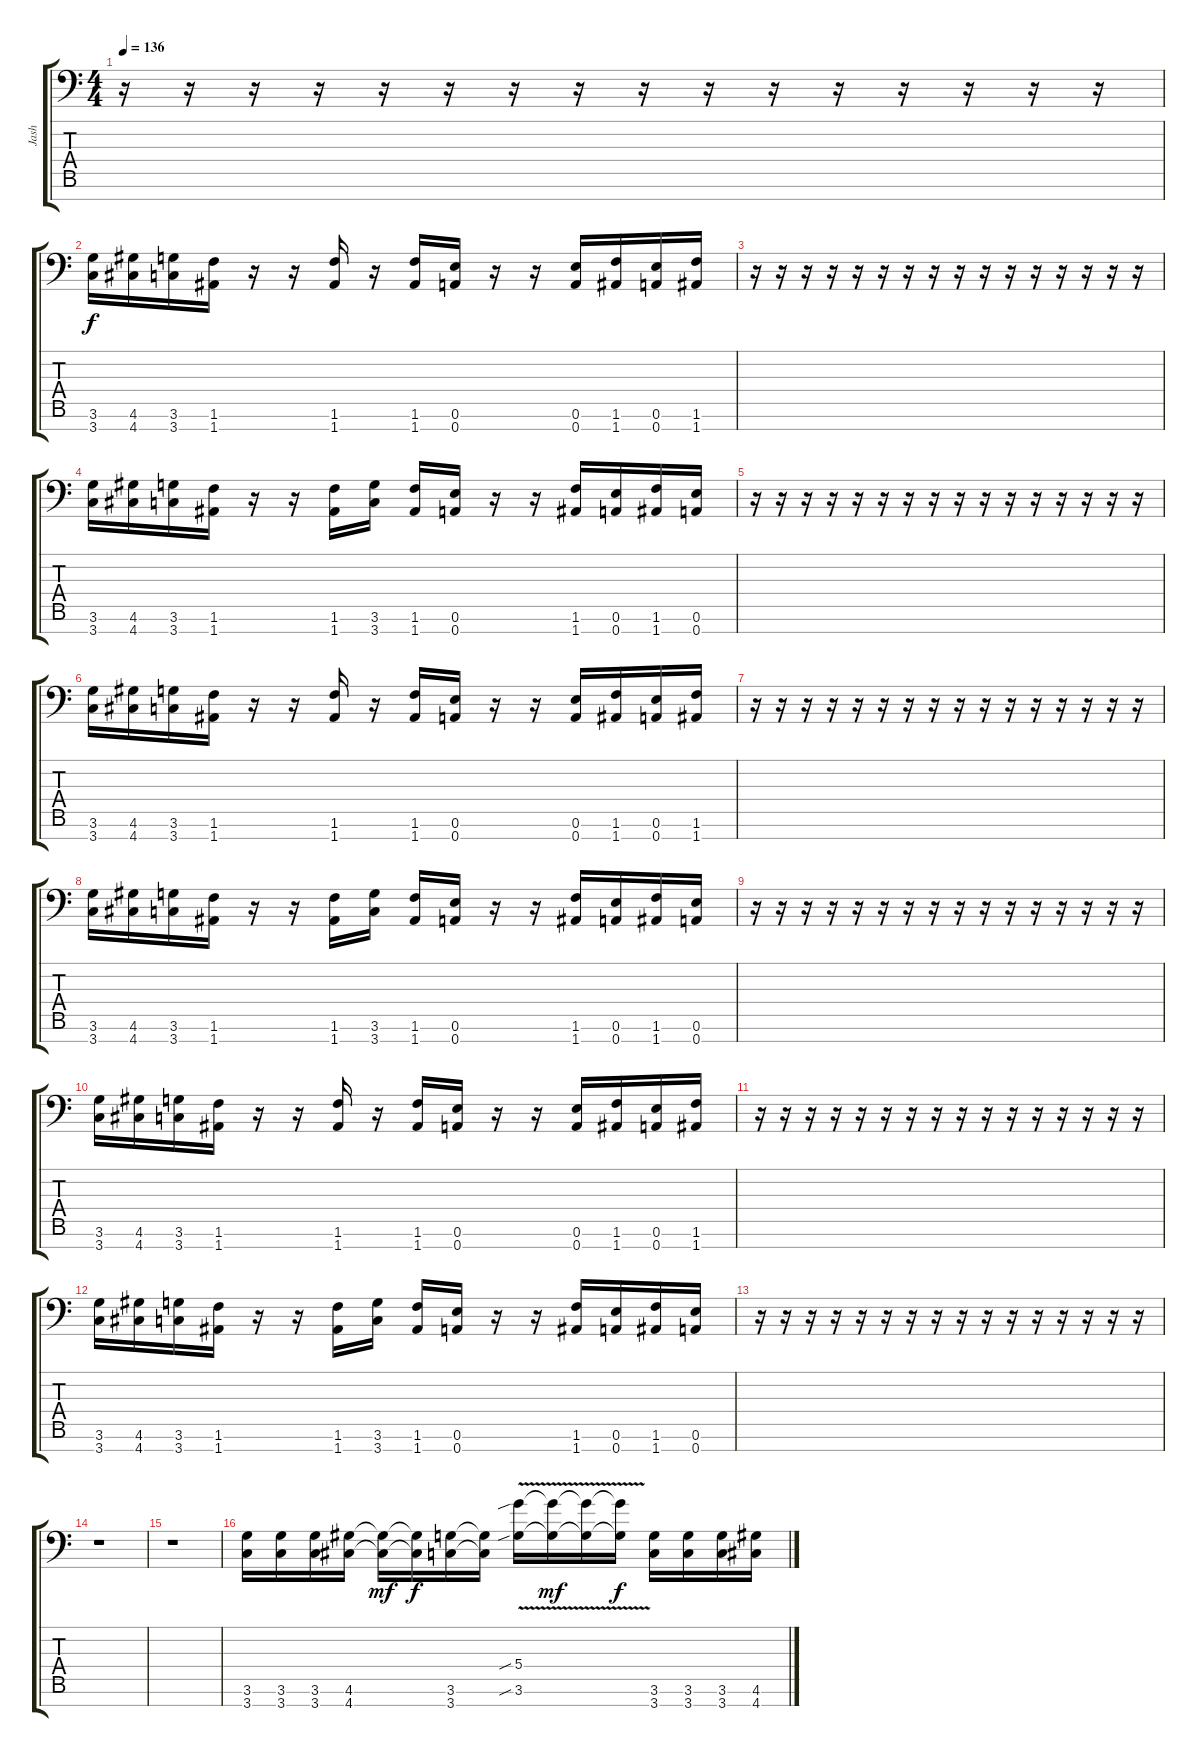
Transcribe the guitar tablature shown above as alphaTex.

\track ("Jash" "Jash") {instrument distortionguitar}
\staff {score tabs}
\tuning (E4 B3 G3 D3 A2 E2 A1) {hide}
\ts (4 4)
\tempo 136
\clef f4
\ks c
r.16{dy f} r.16 r.16 r.16 r.16 r.16 r.16 r.16 r.16 r.16 r.16 r.16 r.16 r.16 r.16 r.16 |
(3.6 3.7).16 (4.6 4.7).16 (3.6 3.7).16 (1.6 1.7).16 r.16 r.16 (1.6 1.7).16 r.16 (1.6 1.7).16 (0.6 0.7).16 r.16 r.16 (0.6 0.7).16 (1.6 1.7).16 (0.6 0.7).16 (1.6 1.7).16 |
r.16 r.16 r.16 r.16 r.16 r.16 r.16 r.16 r.16 r.16 r.16 r.16 r.16 r.16 r.16 r.16 |
(3.6 3.7).16 (4.6 4.7).16 (3.6 3.7).16 (1.6 1.7).16 r.16 r.16 (1.6 1.7).16 (3.6 3.7).16 (1.6 1.7).16 (0.6 0.7).16 r.16 r.16 (1.6 1.7).16 (0.6 0.7).16 (1.6 1.7).16 (0.6 0.7).16 |
r.16 r.16 r.16 r.16 r.16 r.16 r.16 r.16 r.16 r.16 r.16 r.16 r.16 r.16 r.16 r.16 |
(3.6 3.7).16 (4.6 4.7).16 (3.6 3.7).16 (1.6 1.7).16 r.16 r.16 (1.6 1.7).16 r.16 (1.6 1.7).16 (0.6 0.7).16 r.16 r.16 (0.6 0.7).16 (1.6 1.7).16 (0.6 0.7).16 (1.6 1.7).16 |
r.16 r.16 r.16 r.16 r.16 r.16 r.16 r.16 r.16 r.16 r.16 r.16 r.16 r.16 r.16 r.16 |
(3.6 3.7).16 (4.6 4.7).16 (3.6 3.7).16 (1.6 1.7).16 r.16 r.16 (1.6 1.7).16 (3.6 3.7).16 (1.6 1.7).16 (0.6 0.7).16 r.16 r.16 (1.6 1.7).16 (0.6 0.7).16 (1.6 1.7).16 (0.6 0.7).16 |
r.16 r.16 r.16 r.16 r.16 r.16 r.16 r.16 r.16 r.16 r.16 r.16 r.16 r.16 r.16 r.16 |
(3.6 3.7).16 (4.6 4.7).16 (3.6 3.7).16 (1.6 1.7).16 r.16 r.16 (1.6 1.7).16 r.16 (1.6 1.7).16 (0.6 0.7).16 r.16 r.16 (0.6 0.7).16 (1.6 1.7).16 (0.6 0.7).16 (1.6 1.7).16 |
r.16 r.16 r.16 r.16 r.16 r.16 r.16 r.16 r.16 r.16 r.16 r.16 r.16 r.16 r.16 r.16 |
(3.6 3.7).16 (4.6 4.7).16 (3.6 3.7).16 (1.6 1.7).16 r.16 r.16 (1.6 1.7).16 (3.6 3.7).16 (1.6 1.7).16 (0.6 0.7).16 r.16 r.16 (1.6 1.7).16 (0.6 0.7).16 (1.6 1.7).16 (0.6 0.7).16 |
r.16 r.16 r.16 r.16 r.16 r.16 r.16 r.16 r.16 r.16 r.16 r.16 r.16 r.16 r.16 r.16 |
r.1 |
r.1 |
(3.6 3.7).16 (3.6 3.7).16 (3.6 3.7).16 (4.6 4.7).16 (4.6{t} 4.7{t}).16{dy mf} (4.6{t} 4.7{t}).16{dy f} (3.6 3.7).16 (3.6{t} 3.7{t}).16 (5.4{sib} 3.6{v sib}).16 (5.4{t} 3.6{v t}).16{dy mf} (5.4{t} 3.6{v t}).16 (5.4{t} 3.6{v t}).16{dy f} (3.6 3.7).16 (3.6 3.7).16 (3.6 3.7).16 (4.6 4.7).16
